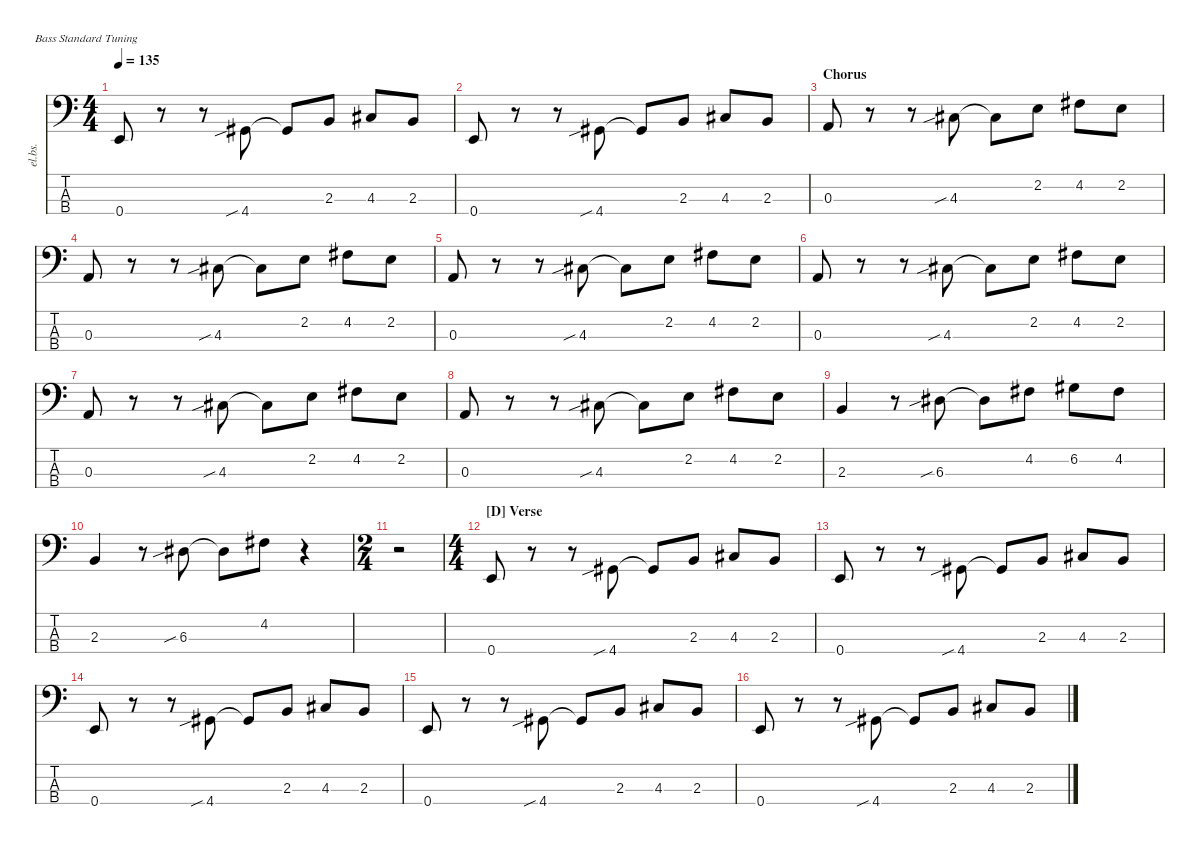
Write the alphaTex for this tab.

\defaultSystemsLayout 4
\hideDynamics
\bracketExtendMode nobrackets
\track ("Electric Bass" "el.bs.") {instrument electricbassfinger}
\staff {score tabs}
\tuning (G2 D2 A1 E1)
\ts (4 4)
\tempo 135
\clef f4
\ks c
0.4.8{dy mf beam Up} r.8{beam Down} r.8{beam Down} 4.4{sib acc #}.8{beam Up} 4.4{t acc #}.8{beam Up} 2.3.8{beam Up} 4.3{acc #}.8{beam Up} 2.3.8{beam Up} |
0.4.8{beam Up} r.8{beam Down} r.8{beam Down} 4.4{sib acc #}.8{beam Up} 4.4{t acc #}.8{beam Up} 2.3.8{beam Up} 4.3{acc #}.8{beam Up} 2.3.8{beam Up} |
\section ("" "Chorus")
0.3.8{beam Up} r.8{beam Down} r.8{beam Down} 4.3{sib acc #}.8{beam Up} 4.3{t acc #}.8{beam Down} 2.2.8{beam Down} 4.2{acc #}.8{beam Down} 2.2.8{beam Down} |
0.3.8{beam Up} r.8{beam Down} r.8{beam Down} 4.3{sib acc #}.8{beam Up} 4.3{t acc #}.8{beam Down} 2.2.8{beam Down} 4.2{acc #}.8{beam Down} 2.2.8{beam Down} |
0.3.8{beam Up} r.8{beam Down} r.8{beam Down} 4.3{sib acc #}.8{beam Up} 4.3{t acc #}.8{beam Down} 2.2.8{beam Down} 4.2{acc #}.8{beam Down} 2.2.8{beam Down} |
0.3.8{beam Up} r.8{beam Down} r.8{beam Down} 4.3{sib acc #}.8{beam Up} 4.3{t acc #}.8{beam Down} 2.2.8{beam Down} 4.2{acc #}.8{beam Down} 2.2.8{beam Down} |
0.3.8{beam Up} r.8{beam Down} r.8{beam Down} 4.3{sib acc #}.8{beam Up} 4.3{t acc #}.8{beam Down} 2.2.8{beam Down} 4.2{acc #}.8{beam Down} 2.2.8{beam Down} |
0.3.8{beam Up} r.8{beam Down} r.8{beam Down} 4.3{sib acc #}.8{beam Up} 4.3{t acc #}.8{beam Down} 2.2.8{beam Down} 4.2{acc #}.8{beam Down} 2.2.8{beam Down} |
2.3.4{beam Up} r.8{beam Down} 6.3{sib acc #}.8{beam Down} 6.3{t acc #}.8{beam Down} 4.2{acc #}.8{beam Down} 6.2{acc #}.8{beam Down} 4.2{acc #}.8{beam Down} |
2.3.4{beam Up} r.8{beam Down} 6.3{sib acc #}.8{beam Down} 6.3{t acc #}.8{beam Down} 4.2{acc #}.8{beam Down} r.4{beam Down} |
\ts (2 4)
\beaming (8 2 2)
r.2{beam Down} |
\ts (4 4)
\beaming (8 2 2 2 2)
\section ("D" "Verse")
0.4.8{beam Up} r.8{beam Down} r.8{beam Down} 4.4{sib acc #}.8{beam Up} 4.4{t acc #}.8{beam Up} 2.3.8{beam Up} 4.3{acc #}.8{beam Up} 2.3.8{beam Up} |
0.4.8{beam Up} r.8{beam Down} r.8{beam Down} 4.4{sib acc #}.8{beam Up} 4.4{t acc #}.8{beam Up} 2.3.8{beam Up} 4.3{acc #}.8{beam Up} 2.3.8{beam Up} |
0.4.8{beam Up} r.8{beam Down} r.8{beam Down} 4.4{sib acc #}.8{beam Up} 4.4{t acc #}.8{beam Up} 2.3.8{beam Up} 4.3{acc #}.8{beam Up} 2.3.8{beam Up} |
0.4.8{beam Up} r.8{beam Down} r.8{beam Down} 4.4{sib acc #}.8{beam Up} 4.4{t acc #}.8{beam Up} 2.3.8{beam Up} 4.3{acc #}.8{beam Up} 2.3.8{beam Up} |
0.4.8{beam Up} r.8{beam Down} r.8{beam Down} 4.4{sib acc #}.8{beam Up} 4.4{t acc #}.8{beam Up} 2.3.8{beam Up} 4.3{acc #}.8{beam Up} 2.3.8{beam Up}
